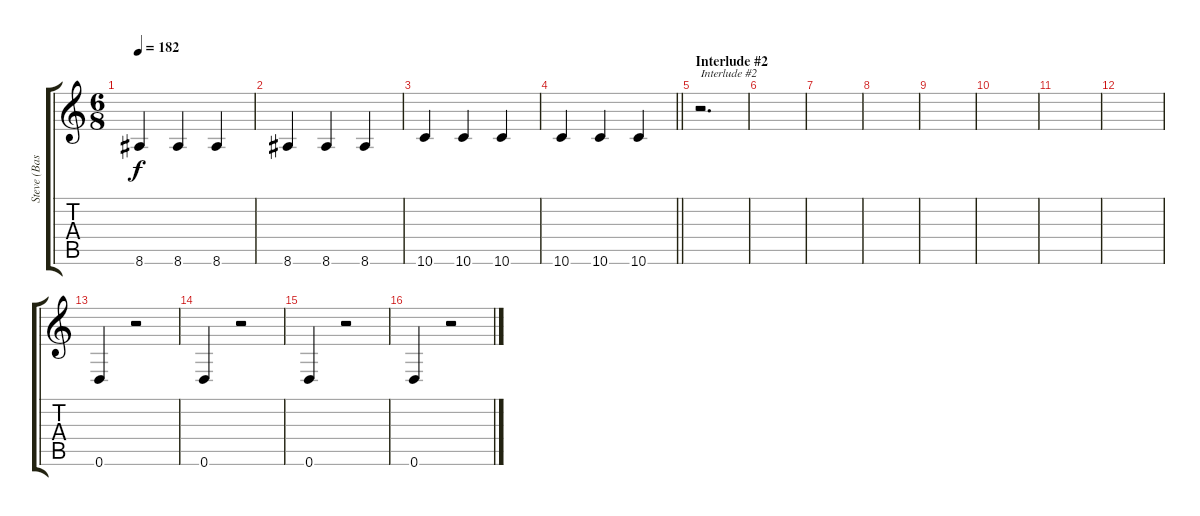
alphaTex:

\track ("Steve (Bass)" "Steve (Bas") {instrument acousticbass}
\staff {score tabs}
\tuning (E4 B3 G3 D3 A2 D2) {hide}
\ts (6 8)
\tempo 182
\clef g2
\ks c
8.6.4{dy f} 8.6.4 8.6.4 |
8.6.4 8.6.4 8.6.4 |
10.6.4 10.6.4 10.6.4 |
\barLineRight lightlight
10.6.4 10.6.4 10.6.4 |
\section ("" "Interlude #2")
r.2{d txt "Interlude #2"} |
|
|
|
|
|
|
|
0.6.4 r.2 |
0.6.4 r.2 |
0.6.4 r.2 |
0.6.4 r.2
